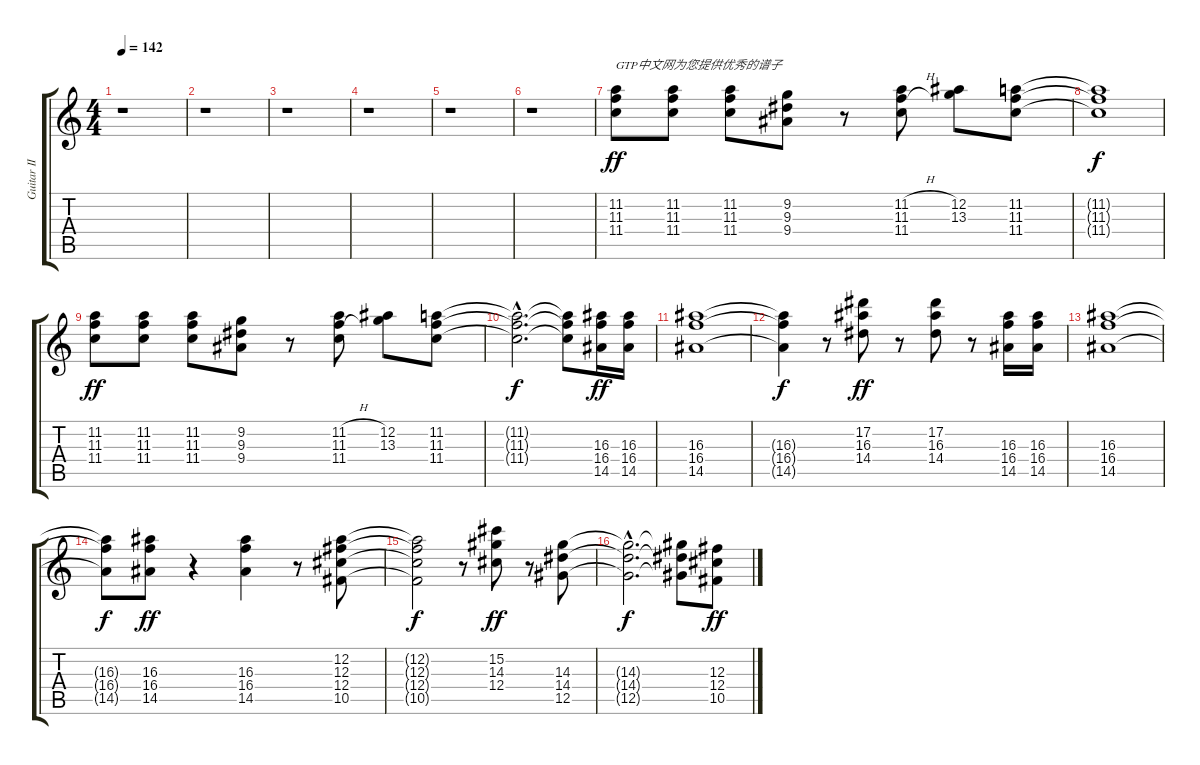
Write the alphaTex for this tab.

\track ("Guitar II" "Guitar II") {instrument overdrivenguitar}
\staff {score tabs}
\tuning (Eb4 Bb3 Gb3 Db3 Ab2 Eb2) {hide}
\ts (4 4)
\tempo 142
\clef g2
\ks c
r.1{dy ff instrument overdrivenguitar} |
r.1 |
r.1 |
r.1 |
r.1 |
r.1 |
(11.2 11.3 11.4).8{txt "GTP中文网为您提供优秀的谱子"} (11.2 11.3 11.4).8 (11.2 11.3 11.4).8 (9.2 9.3 9.4).8 r.8 (11.2{h} 11.3{h} 11.4).8 (12.2 13.3).8 (11.2 11.3 11.4).8 |
(11.2{t} 11.3{t} 11.4{t}).1{dy f} |
(11.2 11.3 11.4).8{dy ff} (11.2 11.3 11.4).8 (11.2 11.3 11.4).8 (9.2 9.3 9.4).8 r.8 (11.2{h} 11.3{h} 11.4).8 (12.2 13.3).8 (11.2 11.3 11.4).8 |
(11.2{hac t} 11.3{hac t} 11.4{hac t}).2{d dy f} (11.2{t} 11.3{t} 11.4{t}).8 (16.3 16.4 14.5).16{dy ff} (16.3 16.4 14.5).16 |
(16.3 16.4 14.5).1 |
(16.3{t} 16.4{t} 14.5{t}).4{dy f} r.8 (17.2 16.3 14.4).8{dy ff} r.8 (17.2 16.3 14.4).8 r.8 (16.3 16.4 14.5).16 (16.3 16.4 14.5).16 |
(16.3 16.4 14.5).1 |
(16.3{t} 16.4{t} 14.5{t}).8{dy f} (16.3 16.4 14.5).8{dy ff} r.4 (16.3 16.4 14.5).4 r.8 (12.2 12.3 12.4 10.5).8 |
(12.2{t} 12.3{t} 12.4{t} 10.5{t}).2{dy f} r.8 (15.2 14.3 12.4).8{dy ff} r.8 (14.3 14.4 12.5).8 |
(14.3{hac t} 14.4{hac t} 12.5{hac t}).2{d dy f} (14.3{t} 14.4{t} 12.5{t}).8 (12.3 12.4 10.5).8{dy ff}
